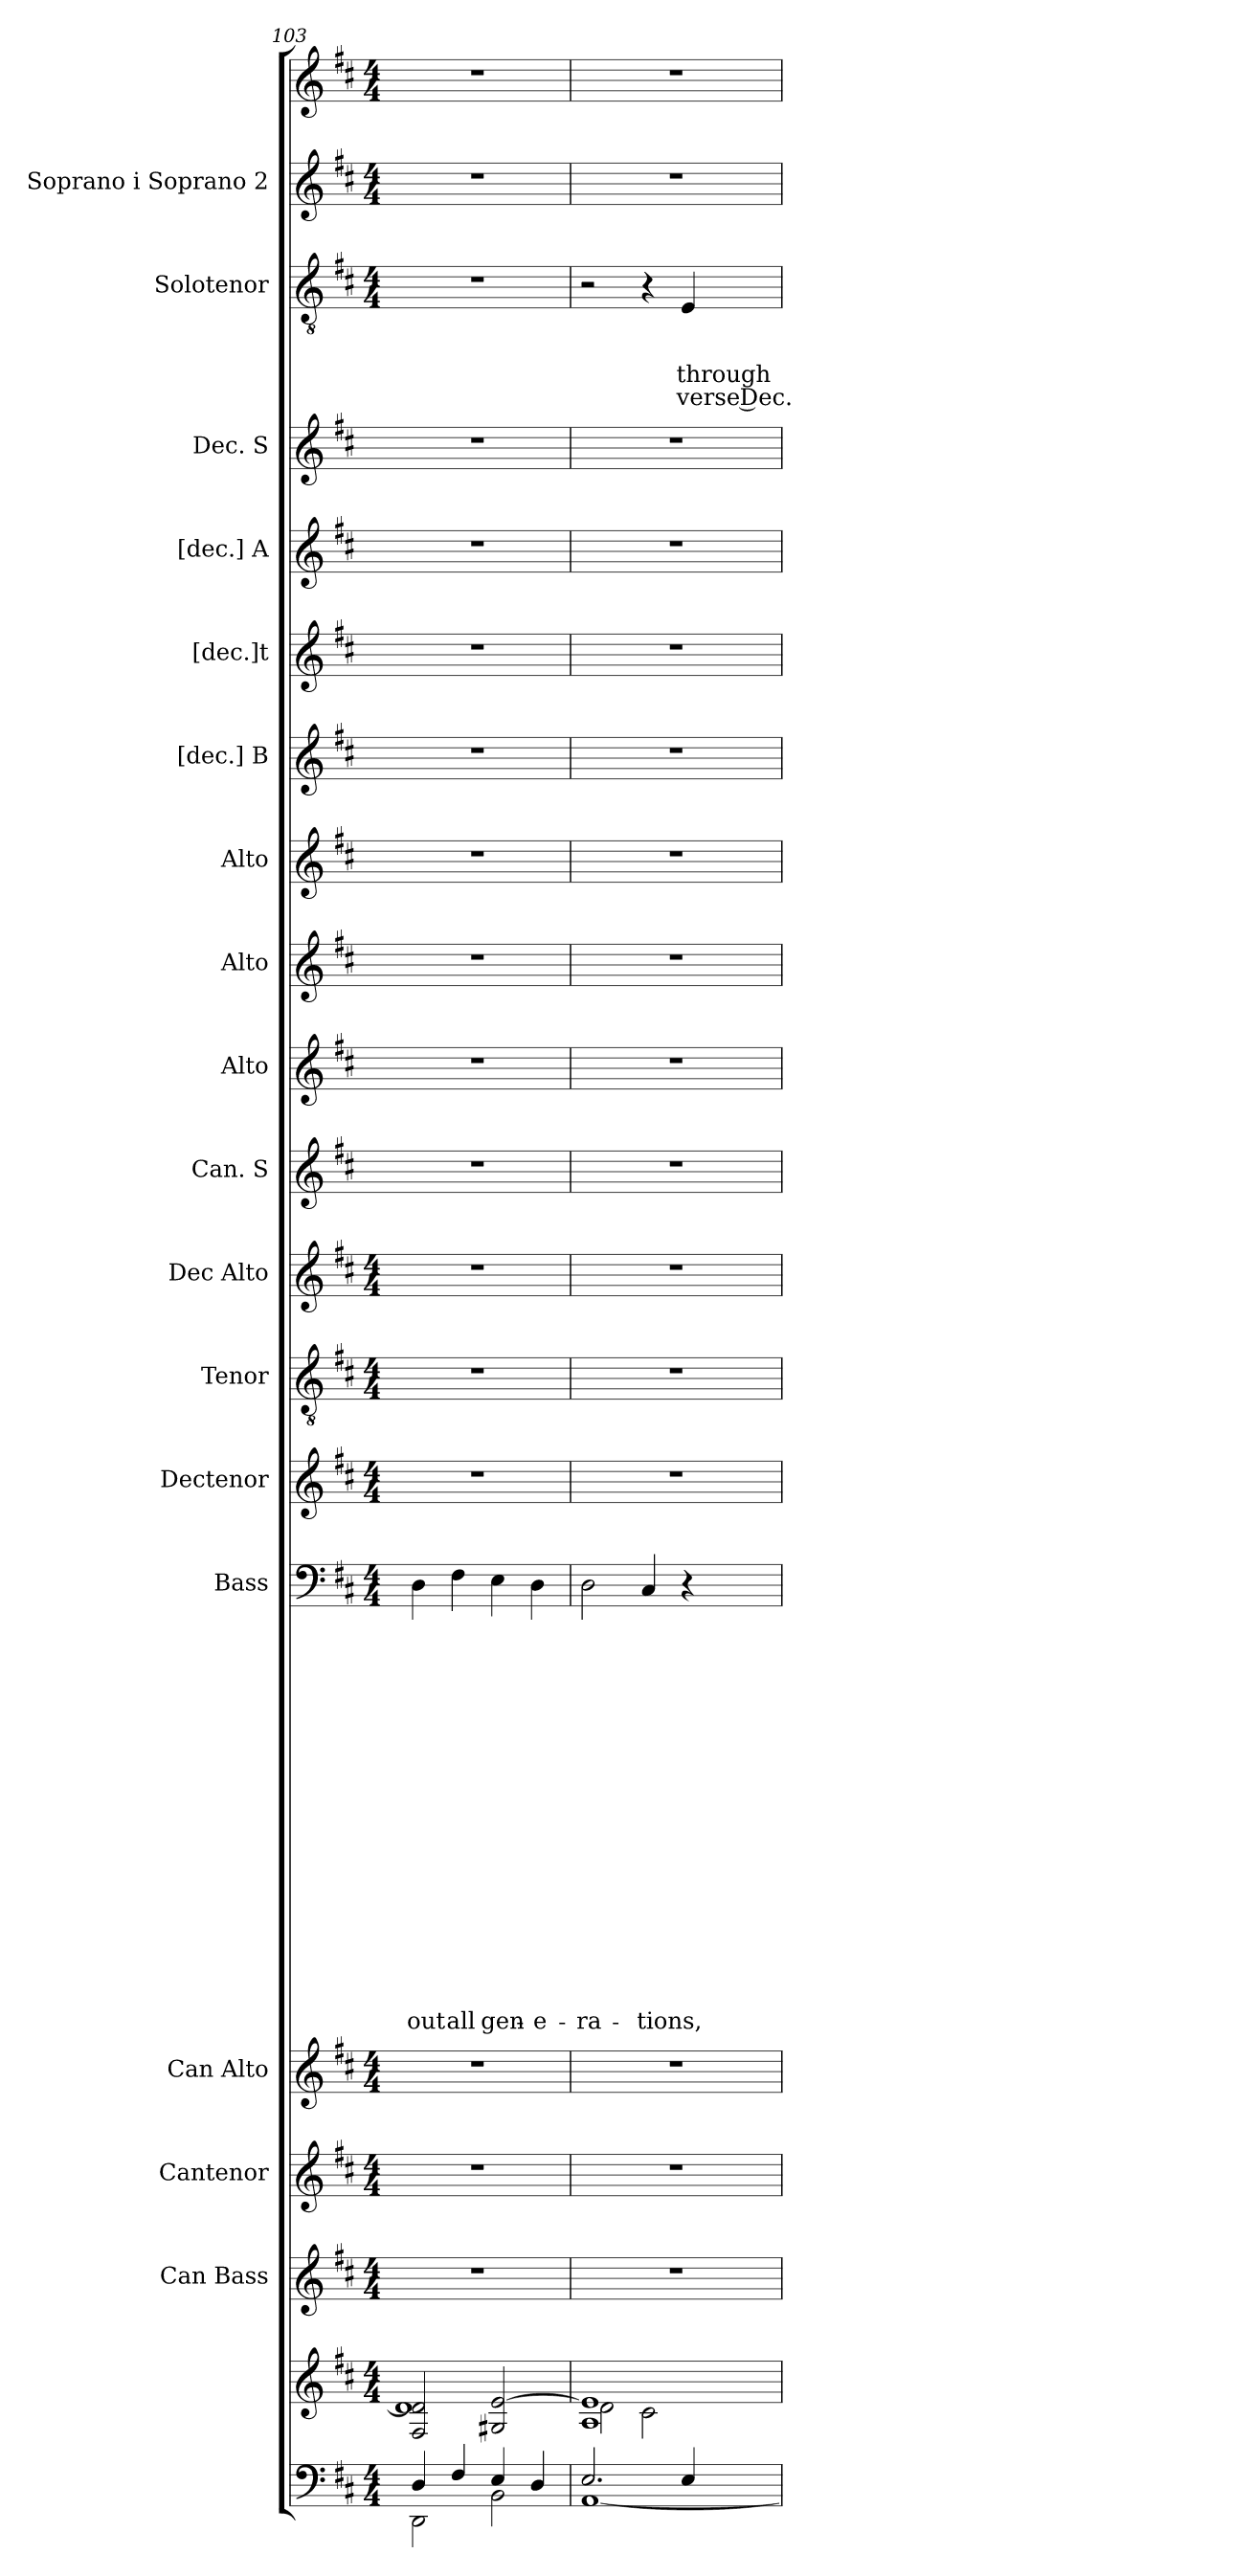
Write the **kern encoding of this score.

**kern	**kern	**kern	**kern	**kern	**kern	**text	**text	**text	**text	**text	**text	**text	**text	**text	**text	**text	**text	**text	**text	**text	**text	**text	**text	**kern	**kern	**kern	**kern	**kern	**kern	**kern	**kern	**kern	**kern	**kern	**kern	**text	**text	**text	**text	**kern	**kern
*part19	*part18	*part17	*part16	*part15	*part14	*part14	*part14	*part14	*part14	*part14	*part14	*part14	*part14	*part14	*part14	*part14	*part14	*part14	*part14	*part14	*part14	*part14	*part14	*part13	*part12	*part11	*part10	*part9	*part8	*part7	*part6	*part5	*part4	*part3	*part2	*part2	*part2	*part2	*part2	*part1	*part1
*staff20	*staff19	*staff18	*staff17	*staff16	*staff15	*staff15	*staff15	*staff15	*staff15	*staff15	*staff15	*staff15	*staff15	*staff15	*staff15	*staff15	*staff15	*staff15	*staff15	*staff15	*staff15	*staff15	*staff15	*staff14	*staff13	*staff12	*staff11	*staff10	*staff9	*staff8	*staff7	*staff6	*staff5	*staff4	*staff3	*staff3	*staff3	*staff3	*staff3	*staff2	*staff1
*	*	*I"Can Bass	*I"Cantenor	*I"Can Alto	*I"Bass	*	*	*	*	*	*	*	*	*	*	*	*	*	*	*	*	*	*	*I"Dectenor	*I"Tenor	*I"Dec Alto	*I"Can. S	*I"Alto	*I"Alto	*I"Alto	*I"[dec.] B	*I"[dec.]t	*I"[dec.] A	*I"Dec. S	*I"Solotenor	*	*	*	*	*I"Soprano i Soprano 2	*
*	*	*	*	*I'Can Alto	*I'Bass	*	*	*	*	*	*	*	*	*	*	*	*	*	*	*	*	*	*	*I'Dectenor	*	*I'Dec Alto	*	*	*	*	*	*	*	*	*	*	*	*	*	*I'Si	*
*clefF4	*clefG2	*clefG2	*clefG2	*clefG2	*clefF4	*	*	*	*	*	*	*	*	*	*	*	*	*	*	*	*	*	*	*clefG2	*clefGv2	*clefG2	*clefG2	*clefG2	*clefG2	*clefG2	*clefG2	*clefG2	*clefG2	*clefG2	*clefGv2	*	*	*	*	*clefG2	*clefG2
*k[f#c#]	*k[f#c#]	*k[f#c#]	*k[f#c#]	*k[f#c#]	*k[f#c#]	*	*	*	*	*	*	*	*	*	*	*	*	*	*	*	*	*	*	*k[f#c#]	*k[f#c#]	*k[f#c#]	*k[f#c#]	*k[f#c#]	*k[f#c#]	*k[f#c#]	*k[f#c#]	*k[f#c#]	*k[f#c#]	*k[f#c#]	*k[f#c#]	*	*	*	*	*k[f#c#]	*k[f#c#]
*D:	*D:	*D:	*D:	*D:	*D:	*	*	*	*	*	*	*	*	*	*	*	*	*	*	*	*	*	*	*D:	*D:	*D:	*D:	*D:	*D:	*D:	*D:	*D:	*D:	*D:	*D:	*	*	*	*	*D:	*D:
*M4/4	*M4/4	*M4/4	*M4/4	*M4/4	*M4/4	*	*	*	*	*	*	*	*	*	*	*	*	*	*	*	*	*	*	*M4/4	*M4/4	*M4/4	*	*	*	*	*	*	*	*	*M4/4	*	*	*	*	*M4/4	*M4/4
=103	=103	=103	=103	=103	=103	=103	=103	=103	=103	=103	=103	=103	=103	=103	=103	=103	=103	=103	=103	=103	=103	=103	=103	=103	=103	=103	=103	=103	=103	=103	=103	=103	=103	=103	=103	=103	=103	=103	=103	=103	=103
*^	*^	*	*	*	*	*	*	*	*	*	*	*	*	*	*	*	*	*	*	*	*	*	*	*	*	*	*	*	*	*	*	*	*	*	*	*	*	*	*	*	*
!	!	!	!	!	!	!	!	!	!	!	!	!	!	!	!	!	!	!	!	!	!	!	!	!	!LO:LY:b	!	!	!	!	!	!	!	!	!	!	!	!	!	!	!	!	!	!
4D/	2DD\	2F#/ 2d/]	1d	1r	1r	1r	4D\	.	.	.	.	.	.	.	.	.	.	.	.	.	.	.	.	.	-out	1r	1r	1r	1r	1r	1r	1r	1r	1r	1r	1r	1r	.	.	.	.	1r	1r
!	!	!	!	!	!	!	!	!	!	!	!	!	!	!	!	!	!	!	!	!	!	!	!	!	!LO:LY:b	!	!	!	!	!	!	!	!	!	!	!	!	!	!	!	!	!	!
4F#/	.	.	.	.	.	.	4F#\	.	.	.	.	.	.	.	.	.	.	.	.	.	.	.	.	.	all	.	.	.	.	.	.	.	.	.	.	.	.	.	.	.	.	.	.
!	!	!	!	!	!	!	!	!	!	!	!	!	!	!	!	!	!	!	!	!	!	!	!	!	!LO:LY:b	!	!	!	!	!	!	!	!	!	!	!	!	!	!	!	!	!	!
4E/	2BB\	2G#X/ [>2e/	.	.	.	.	4E\	.	.	.	.	.	.	.	.	.	.	.	.	.	.	.	.	.	gen-	.	.	.	.	.	.	.	.	.	.	.	.	.	.	.	.	.	.
!	!	!	!	!	!	!	!	!	!	!	!	!	!	!	!	!	!	!	!	!	!	!	!	!	!LO:LY:b:rj	!	!	!	!	!	!	!	!	!	!	!	!	!	!	!	!	!	!
4D/	.	.	.	.	.	.	4D\	.	.	.	.	.	.	.	.	.	.	.	.	.	.	.	.	.	-e-	.	.	.	.	.	.	.	.	.	.	.	.	.	.	.	.	.	.
=104	=104	=104	=104	=104	=104	=104	=104	=104	=104	=104	=104	=104	=104	=104	=104	=104	=104	=104	=104	=104	=104	=104	=104	=104	=104	=104	=104	=104	=104	=104	=104	=104	=104	=104	=104	=104	=104	=104	=104	=104	=104	=104	=104
!	!	!	!	!	!	!	!	!	!	!	!	!	!	!	!	!	!	!	!	!	!	!	!	!	!LO:LY:b	!	!	!	!	!	!	!	!	!	!	!	!	!	!	!	!	!	!
2.E/	[>1AA	1A 1e]	2d\	1r	1r	1r	2D\	.	.	.	.	.	.	.	.	.	.	.	.	.	.	.	.	.	-ra-	1r	1r	1r	1r	1r	1r	1r	1r	1r	1r	1r	2r	.	.	.	.	1r	1r
!	!	!	!	!	!	!	!	!	!	!	!	!	!	!	!	!	!	!	!	!	!	!	!	!	!LO:LY:b	!	!	!	!	!	!	!	!	!	!	!	!	!	!	!	!	!	!
.	.	.	2c#\	.	.	.	4C#/	.	.	.	.	.	.	.	.	.	.	.	.	.	.	.	.	.	-tions,	.	.	.	.	.	.	.	.	.	.	.	4r	.	.	.	.	.	.
!	!	!	!	!	!	!	!	!	!	!	!	!	!	!	!	!	!	!	!	!	!	!	!	!	!	!	!	!	!	!	!	!	!	!	!	!	!	!	!	!LO:LY:b	!LO:LY:b	!	!
4E/	.	.	.	.	.	.	4r	.	.	.	.	.	.	.	.	.	.	.	.	.	.	.	.	.	.	.	.	.	.	.	.	.	.	.	.	.	4E/	.	.	through	verse Dec.	.	.
*v	*v	*	*	*	*	*	*	*	*	*	*	*	*	*	*	*	*	*	*	*	*	*	*	*	*	*	*	*	*	*	*	*	*	*	*	*	*	*	*	*	*	*	*
*	*v	*v	*	*	*	*	*	*	*	*	*	*	*	*	*	*	*	*	*	*	*	*	*	*	*	*	*	*	*	*	*	*	*	*	*	*	*	*	*	*	*	*
=	=	=	=	=	=	=	=	=	=	=	=	=	=	=	=	=	=	=	=	=	=	=	=	=	=	=	=	=	=	=	=	=	=	=	=	=	=	=	=	=	=
*-	*-	*-	*-	*-	*-	*-	*-	*-	*-	*-	*-	*-	*-	*-	*-	*-	*-	*-	*-	*-	*-	*-	*-	*-	*-	*-	*-	*-	*-	*-	*-	*-	*-	*-	*-	*-	*-	*-	*-	*-	*-
